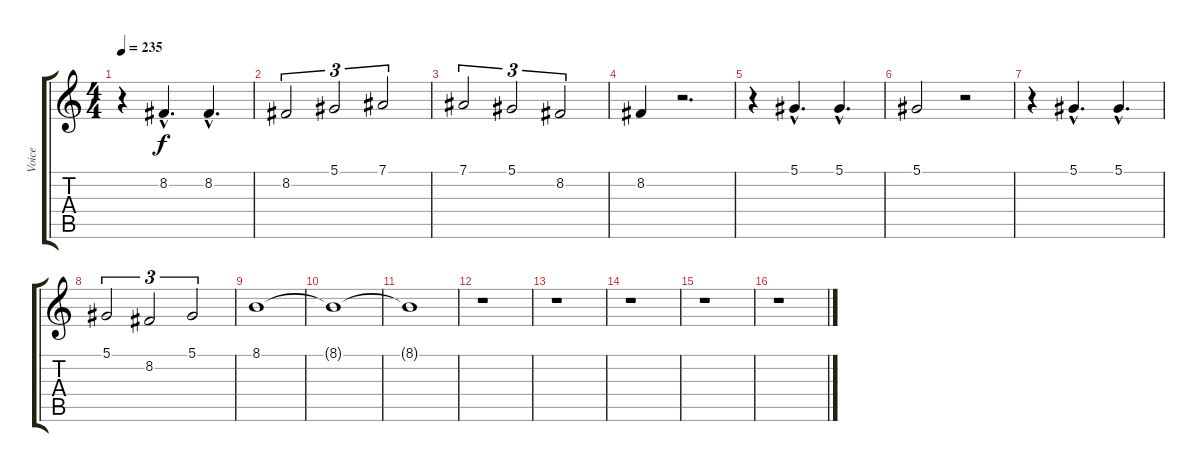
\track ("Voice" "Voice") {instrument cello}
\staff {score tabs}
\tuning (Eb4 Bb3 Gb3 Db3 Ab2 Eb2) {hide}
\ts (4 4)
\tempo 235
\clef g2
\ks c
r.4{dy f} 8.2{hac}.4{d} 8.2{hac}.4{d} |
8.2.2{tu (3 2)} 5.1.2{tu (3 2)} 7.1.2{tu (3 2)} |
7.1.2{tu (3 2)} 5.1.2{tu (3 2)} 8.2.2{tu (3 2)} |
8.2.4 r.2{d} |
r.4 5.1{hac}.4{d} 5.1{hac}.4{d} |
5.1.2 r.2 |
r.4 5.1{hac}.4{d} 5.1{hac}.4{d} |
5.1.2{tu (3 2)} 8.2.2{tu (3 2)} 5.1.2{tu (3 2)} |
8.1.1 |
8.1{t}.1 |
8.1{t}.1 |
r.1 |
r.1 |
r.1 |
r.1 |
r.1
